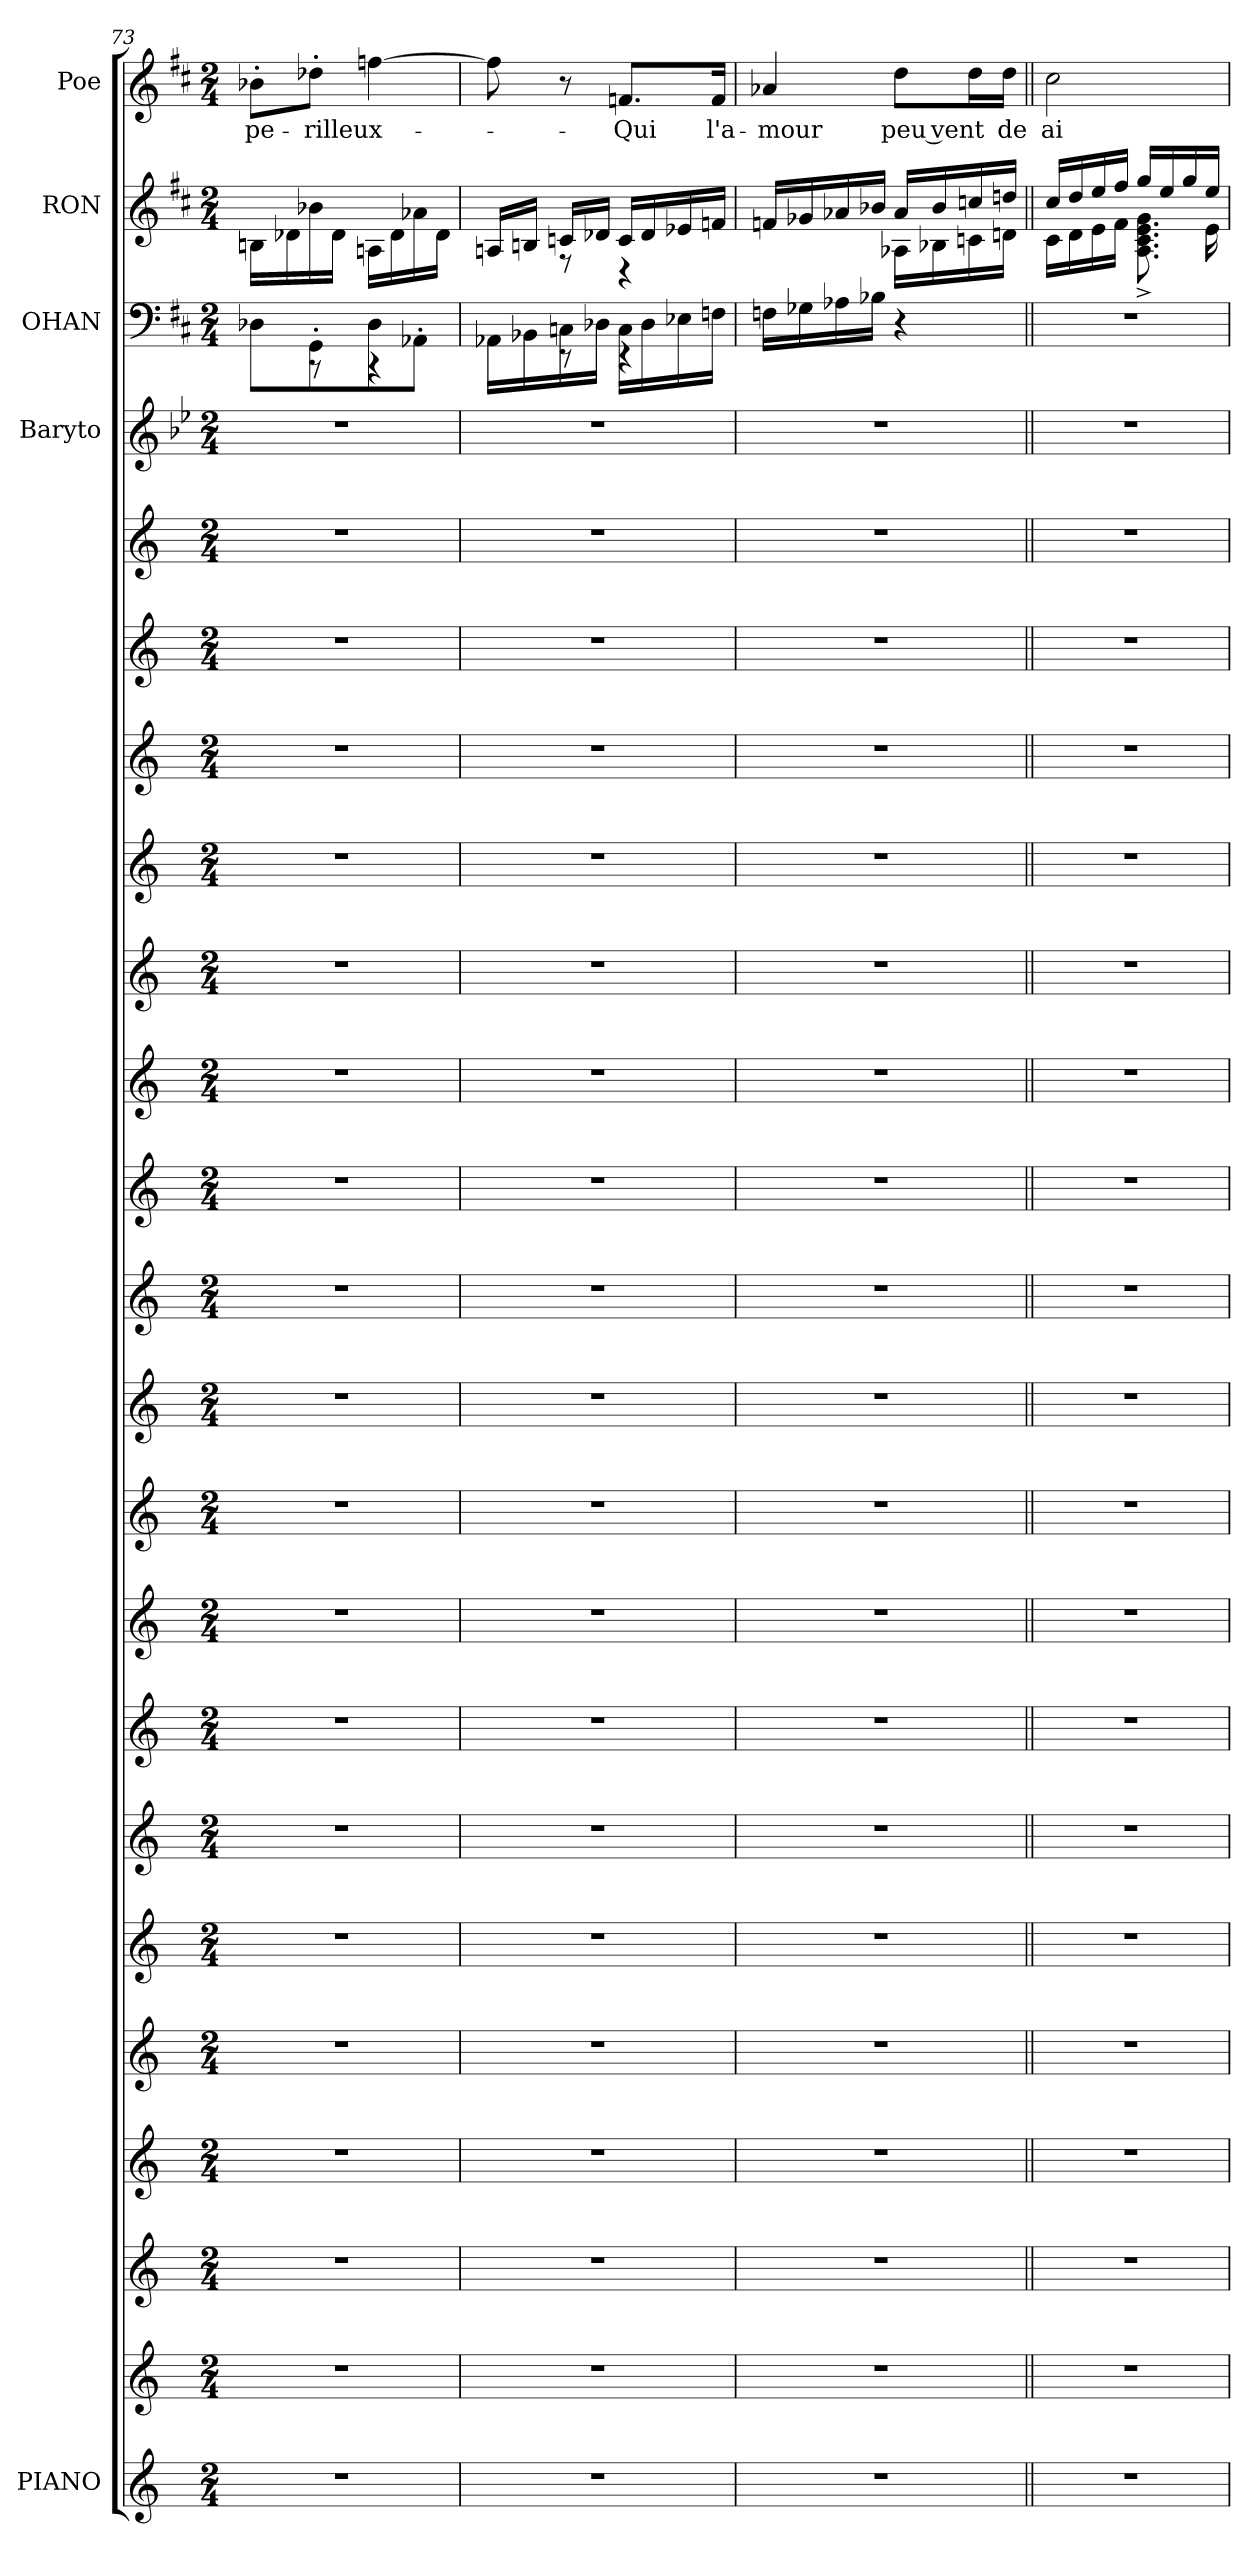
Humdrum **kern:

**kern	**kern	**kern	**kern	**kern	**kern	**kern	**kern	**kern	**kern	**kern	**kern	**kern	**kern	**kern	**kern	**kern	**kern	**kern	**kern	**kern	**kern	**kern	**text
*part23	*part22	*part21	*part20	*part19	*part18	*part17	*part16	*part15	*part14	*part13	*part12	*part11	*part10	*part9	*part8	*part7	*part6	*part5	*part4	*part3	*part2	*part1	*part1
*staff23	*staff22	*staff21	*staff20	*staff19	*staff18	*staff17	*staff16	*staff15	*staff14	*staff13	*staff12	*staff11	*staff10	*staff9	*staff8	*staff7	*staff6	*staff5	*staff4	*staff3	*staff2	*staff1	*staff1
*I"PIANO	*	*	*	*	*	*	*	*	*	*	*	*	*	*	*	*	*	*	*I"Baryto	*I"OHAN	*I"RON	*I"Poe	*
*I'Pno	*	*	*	*	*	*	*	*	*	*	*	*	*	*	*	*	*	*	*I'Bar.	*I'OHA.	*I'RON	*I'Poe	*
*clefG2	*clefG2	*clefG2	*clefG2	*clefG2	*clefG2	*clefG2	*clefG2	*clefG2	*clefG2	*clefG2	*clefG2	*clefG2	*clefG2	*clefG2	*clefG2	*clefG2	*clefG2	*clefG2	*clefG2	*clefF4	*clefG2	*clefG2	*
*	*	*	*	*	*	*	*	*	*	*	*	*	*	*	*	*	*	*	*ITrd8c14	*	*	*	*
*k[]	*k[]	*k[]	*k[]	*k[]	*k[]	*k[]	*k[]	*k[]	*k[]	*k[]	*k[]	*k[]	*k[]	*k[]	*k[]	*k[]	*k[]	*k[]	*k[b-e-]	*k[f#c#]	*k[f#c#]	*k[f#c#]	*
*C:	*C:	*C:	*C:	*C:	*C:	*C:	*C:	*C:	*C:	*C:	*C:	*C:	*C:	*C:	*C:	*C:	*C:	*C:	*B-:	*D:	*D:	*D:	*
*M2/4	*M2/4	*M2/4	*M2/4	*M2/4	*M2/4	*M2/4	*M2/4	*M2/4	*M2/4	*M2/4	*M2/4	*M2/4	*M2/4	*M2/4	*M2/4	*M2/4	*M2/4	*M2/4	*M2/4	*M2/4	*M2/4	*M2/4	*
=73	=73	=73	=73	=73	=73	=73	=73	=73	=73	=73	=73	=73	=73	=73	=73	=73	=73	=73	=73	=73	=73	=73	=73
*	*	*	*	*	*	*	*	*	*	*	*	*	*	*	*	*	*	*	*	*^	*	*	*
2r	2r	2r	2r	2r	2r	2r	2r	2r	2r	2r	2r	2r	2r	2r	2r	2r	2r	2r	2r	8D-X\L	16ryy	16Bn/LL	8b-'\L	pe-
.	.	.	.	.	.	.	.	.	.	.	.	.	.	.	.	.	.	.	.	.	16ryy	16d-X\	.	.
.	.	.	.	.	.	.	.	.	.	.	.	.	.	.	.	.	.	.	.	8GG'\	8r	16b-X\	8dd-X'\J	rilleux-
.	.	.	.	.	.	.	.	.	.	.	.	.	.	.	.	.	.	.	.	.	.	16d-\JJ	.	.
.	.	.	.	.	.	.	.	.	.	.	.	.	.	.	.	.	.	.	.	8D-\	4r	16An/LL	[4ff\	.
.	.	.	.	.	.	.	.	.	.	.	.	.	.	.	.	.	.	.	.	.	.	16d-\	.	.
.	.	.	.	.	.	.	.	.	.	.	.	.	.	.	.	.	.	.	.	8AA-'\J	.	16a-X\	.	.
.	.	.	.	.	.	.	.	.	.	.	.	.	.	.	.	.	.	.	.	.	.	16d-\JJ	.	.
=74	=74	=74	=74	=74	=74	=74	=74	=74	=74	=74	=74	=74	=74	=74	=74	=74	=74	=74	=74	=74	=74	=74	=74	=74
*	*	*	*	*	*	*	*	*	*	*	*	*	*	*	*	*	*	*	*	*	*	*^	*	*
2r	2r	2r	2r	2r	2r	2r	2r	2r	2r	2r	2r	2r	2r	2r	2r	2r	2r	2r	2r	16AA-\LL	16ryy	8ryy	16An/LL	8ff\]	.
.	.	.	.	.	.	.	.	.	.	.	.	.	.	.	.	.	.	.	.	16BB-\	16ryy	.	16Bn/JJ	.	.
.	.	.	.	.	.	.	.	.	.	.	.	.	.	.	.	.	.	.	.	16C\	8r	16c/LL	8r	8r	.
.	.	.	.	.	.	.	.	.	.	.	.	.	.	.	.	.	.	.	.	16D-X\JJ	.	16d-X/JJ	.	.	.
.	.	.	.	.	.	.	.	.	.	.	.	.	.	.	.	.	.	.	.	16C\LL	4r	16c/LL	4r	8.f/L	Qui
.	.	.	.	.	.	.	.	.	.	.	.	.	.	.	.	.	.	.	.	16D-\	.	16d-/	.	.	.
.	.	.	.	.	.	.	.	.	.	.	.	.	.	.	.	.	.	.	.	16E-\	.	16e-/	.	.	.
.	.	.	.	.	.	.	.	.	.	.	.	.	.	.	.	.	.	.	.	16F\JJ	.	16f/JJ	.	16f/Jk	l'a-
*	*	*	*	*	*	*	*	*	*	*	*	*	*	*	*	*	*	*	*	*v	*v	*	*	*	*
=75	=75	=75	=75	=75	=75	=75	=75	=75	=75	=75	=75	=75	=75	=75	=75	=75	=75	=75	=75	=75	=75	=75	=75	=75
2r	2r	2r	2r	2r	2r	2r	2r	2r	2r	2r	2r	2r	2r	2r	2r	2r	2r	2r	2r	16F\LL	16f/LL	4ryy	4a-/	mour
.	.	.	.	.	.	.	.	.	.	.	.	.	.	.	.	.	.	.	.	16G-X\	16g-X/	.	.	.
.	.	.	.	.	.	.	.	.	.	.	.	.	.	.	.	.	.	.	.	16A-\	16a-/	.	.	.
.	.	.	.	.	.	.	.	.	.	.	.	.	.	.	.	.	.	.	.	16B-\JJ	16b-/JJ	.	.	.
.	.	.	.	.	.	.	.	.	.	.	.	.	.	.	.	.	.	.	.	4r	16a-/LL	16A-\LL	8dd\L	peu vent
.	.	.	.	.	.	.	.	.	.	.	.	.	.	.	.	.	.	.	.	.	16b-/	16B-\	.	.
.	.	.	.	.	.	.	.	.	.	.	.	.	.	.	.	.	.	.	.	.	16cc/	16c\	16dd\L	.
.	.	.	.	.	.	.	.	.	.	.	.	.	.	.	.	.	.	.	.	.	16ddn/JJ	16dn\JJ	16dd\JJ	de
!!LO:LB:g=z
=76||	=76||	=76||	=76||	=76||	=76||	=76||	=76||	=76||	=76||	=76||	=76||	=76||	=76||	=76||	=76||	=76||	=76||	=76||	=76||	=76||	=76||	=76||	=76||	=76||
2r	2r	2r	2r	2r	2r	2r	2r	2r	2r	2r	2r	2r	2r	2r	2r	2r	2r	2r	2r	2r	16cc#/LL	16c#\LL	2cc#\	ai-
.	.	.	.	.	.	.	.	.	.	.	.	.	.	.	.	.	.	.	.	.	16dd/	16d\	.	.
.	.	.	.	.	.	.	.	.	.	.	.	.	.	.	.	.	.	.	.	.	16ee/	16e\	.	.
.	.	.	.	.	.	.	.	.	.	.	.	.	.	.	.	.	.	.	.	.	16ff#/JJ	16f#\JJ	.	.
.	.	.	.	.	.	.	.	.	.	.	.	.	.	.	.	.	.	.	.	.	16gg/LL	8.A^\ 8.c#^\ 8.e^\ 8.g^\	.	.
.	.	.	.	.	.	.	.	.	.	.	.	.	.	.	.	.	.	.	.	.	16ee/	.	.	.
.	.	.	.	.	.	.	.	.	.	.	.	.	.	.	.	.	.	.	.	.	16gg/	.	.	.
.	.	.	.	.	.	.	.	.	.	.	.	.	.	.	.	.	.	.	.	.	16ee/JJ	16e\	.	.
*	*	*	*	*	*	*	*	*	*	*	*	*	*	*	*	*	*	*	*	*	*v	*v	*	*
=	=	=	=	=	=	=	=	=	=	=	=	=	=	=	=	=	=	=	=	=	=	=	=
*-	*-	*-	*-	*-	*-	*-	*-	*-	*-	*-	*-	*-	*-	*-	*-	*-	*-	*-	*-	*-	*-	*-	*-
